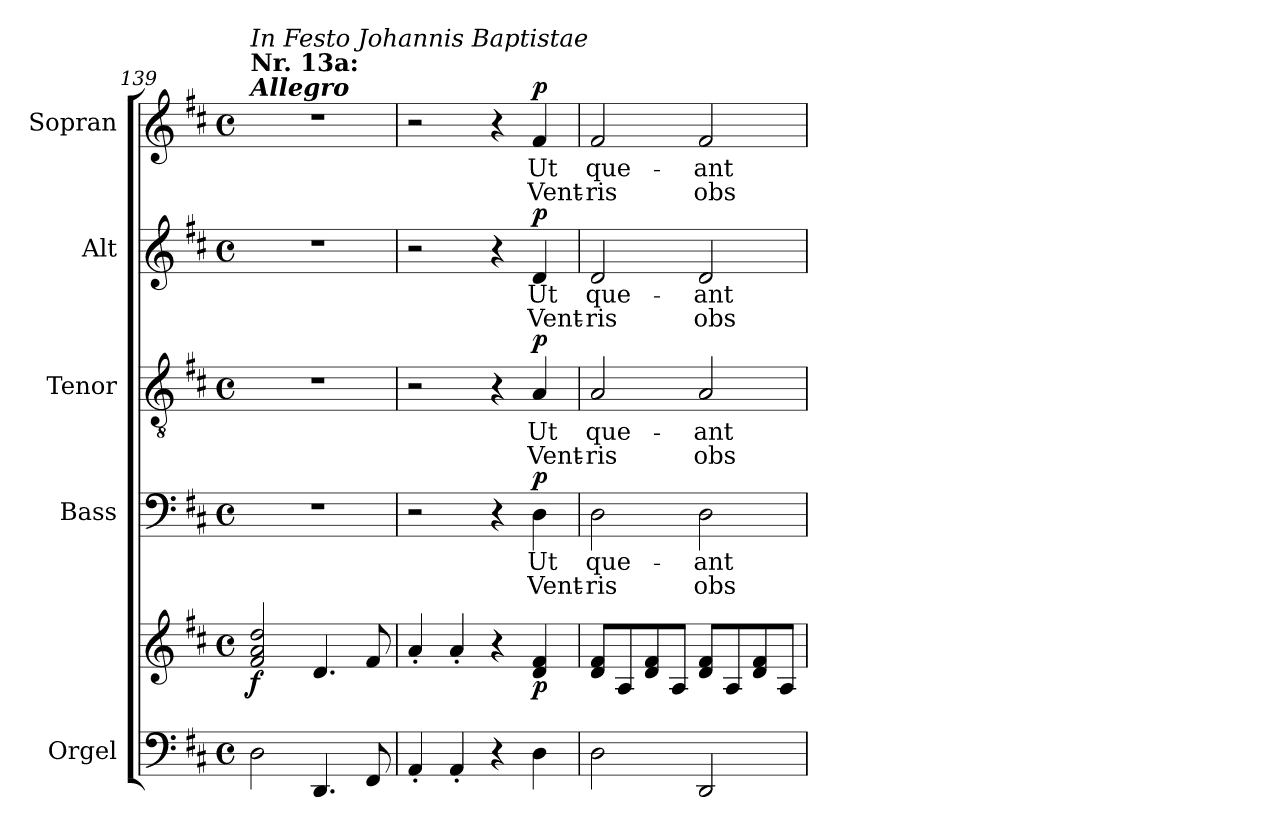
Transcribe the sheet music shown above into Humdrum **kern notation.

**kern	**kern	**dynam	**kern	**text	**text	**dynam	**kern	**text	**text	**dynam	**kern	**text	**text	**dynam	**kern	**text	**text	**dynam
*part5	*part5	*part5	*part4	*part4	*part4	*part4	*part3	*part3	*part3	*part3	*part2	*part2	*part2	*part2	*part1	*part1	*part1	*part1
*staff6	*staff5	*staff5/6	*staff4	*staff4	*staff4	*staff4	*staff3	*staff3	*staff3	*staff3	*staff2	*staff2	*staff2	*staff2	*staff1	*staff1	*staff1	*staff1
*I"Orgel	*	*	*I"Bass	*	*	*	*I"Tenor	*	*	*	*I"Alt	*	*	*	*I"Sopran	*	*	*
*I'Org.	*	*	*I'B.	*	*	*	*I'T.	*	*	*	*I'A.	*	*	*	*I'S.	*	*	*
!!LO:LB:g=z
*clefF4	*clefG2	*	*clefF4	*	*	*	*clefGv2	*	*	*	*clefG2	*	*	*	*clefG2	*	*	*
*k[f#c#]	*k[f#c#]	*	*k[f#c#]	*	*	*	*k[f#c#]	*	*	*	*k[f#c#]	*	*	*	*k[f#c#]	*	*	*
*D:	*D:	*	*D:	*	*	*	*D:	*	*	*	*D:	*	*	*	*D:	*	*	*
*M4/4	*M4/4	*	*M4/4	*	*	*	*M4/4	*	*	*	*M4/4	*	*	*	*M4/4	*	*	*
*met(c)	*met(c)	*	*met(c)	*	*	*	*met(c)	*	*	*	*met(c)	*	*	*	*met(c)	*	*	*
=139	=139	=139	=139	=139	=139	=139	=139	=139	=139	=139	=139	=139	=139	=139	=139	=139	=139	=139
!	!	!	!	!	!	!	!	!	!	!	!	!	!	!	!LO:TX:a:Bi:t=Allegro	!	!	!
!	!	!	!	!	!	!	!	!	!	!	!	!	!	!	!LO:TX:a:B:t=Nr. 13a&colon;	!	!	!
!	!	!	!	!	!	!	!	!	!	!	!	!	!	!	!LO:TX:a:i:t=In Festo Johannis Baptistae	!	!	!
!	!	!LO:DY:b	!	!	!	!	!	!	!	!	!	!	!	!	!	!	!	!
2D\	2f#/ 2a/ 2dd/	f	1r	.	.	.	1r	.	.	.	1r	.	.	.	1r	.	.	.
4.DD/	4.d/	.	.	.	.	.	.	.	.	.	.	.	.	.	.	.	.	.
8FF#/	8f#/	.	.	.	.	.	.	.	.	.	.	.	.	.	.	.	.	.
=140	=140	=140	=140	=140	=140	=140	=140	=140	=140	=140	=140	=140	=140	=140	=140	=140	=140	=140
4AA'</	4a'</	.	2r	.	.	.	2r	.	.	.	2r	.	.	.	2r	.	.	.
4AA'</	4a'</	.	.	.	.	.	.	.	.	.	.	.	.	.	.	.	.	.
4r	4r	.	4r	.	.	.	4r	.	.	.	4r	.	.	.	4r	.	.	.
!	!	!LO:DY:b	!	!LO:LY:b	!LO:LY:b	!LO:DY:a	!	!LO:LY:b	!LO:LY:b	!LO:DY:a	!	!LO:LY:b	!LO:LY:b	!LO:DY:a	!	!LO:LY:b	!LO:LY:b	!LO:DY:a
4D\	4d/ 4f#/	p	4D\	Ut	Vent-	p	4A/	Ut	Vent-	p	4d/	Ut	Vent-	p	4f#/	Ut	Vent-	p
=141	=141	=141	=141	=141	=141	=141	=141	=141	=141	=141	=141	=141	=141	=141	=141	=141	=141	=141
!	!	!	!	!LO:LY:b	!LO:LY:b	!	!	!LO:LY:b	!LO:LY:b	!	!	!LO:LY:b	!LO:LY:b	!	!	!LO:LY:b	!LO:LY:b	!
2D\	8d/ 8f#/L	.	2D\	que-	-ris	.	2A/	que-	-ris	.	2d/	que-	-ris	.	2f#/	que-	-ris	.
.	8A/	.	.	.	.	.	.	.	.	.	.	.	.	.	.	.	.	.
.	8d/ 8f#/	.	.	.	.	.	.	.	.	.	.	.	.	.	.	.	.	.
.	8A/J	.	.	.	.	.	.	.	.	.	.	.	.	.	.	.	.	.
!	!	!	!	!LO:LY:b	!LO:LY:b	!	!	!LO:LY:b	!LO:LY:b	!	!	!LO:LY:b	!LO:LY:b	!	!	!LO:LY:b	!LO:LY:b	!
2DD/	8d/ 8f#/L	.	2D\	-ant	obs-	.	2A/	-ant	obs-	.	2d/	-ant	obs-	.	2f#/	-ant	obs-	.
.	8A/	.	.	.	.	.	.	.	.	.	.	.	.	.	.	.	.	.
.	8d/ 8f#/	.	.	.	.	.	.	.	.	.	.	.	.	.	.	.	.	.
.	8A/J	.	.	.	.	.	.	.	.	.	.	.	.	.	.	.	.	.
=	=	=	=	=	=	=	=	=	=	=	=	=	=	=	=	=	=	=
*-	*-	*-	*-	*-	*-	*-	*-	*-	*-	*-	*-	*-	*-	*-	*-	*-	*-	*-
